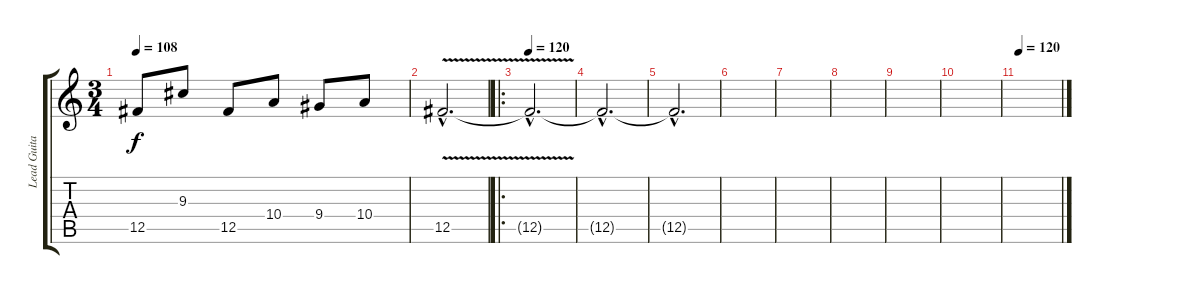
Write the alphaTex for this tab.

\track ("Lead Guitar" "Lead Guita") {instrument distortionguitar}
\staff {score tabs}
\tuning (C4 Ab3 E3 B2 Gb2 Db2) {hide}
\ts (3 4)
\tempo 108
\clef g2
\ks c
12.5.8{dy f} 9.3.8 12.5.8 10.4.8 9.4.8 10.4.8 |
12.5{v hac}.2{d} |
\ro
\tempo 120
12.5{hac t}.2{d} |
12.5{hac t}.2{d} |
12.5{hac t}.2{d} |
|
|
|
|
|
\tempo 120
